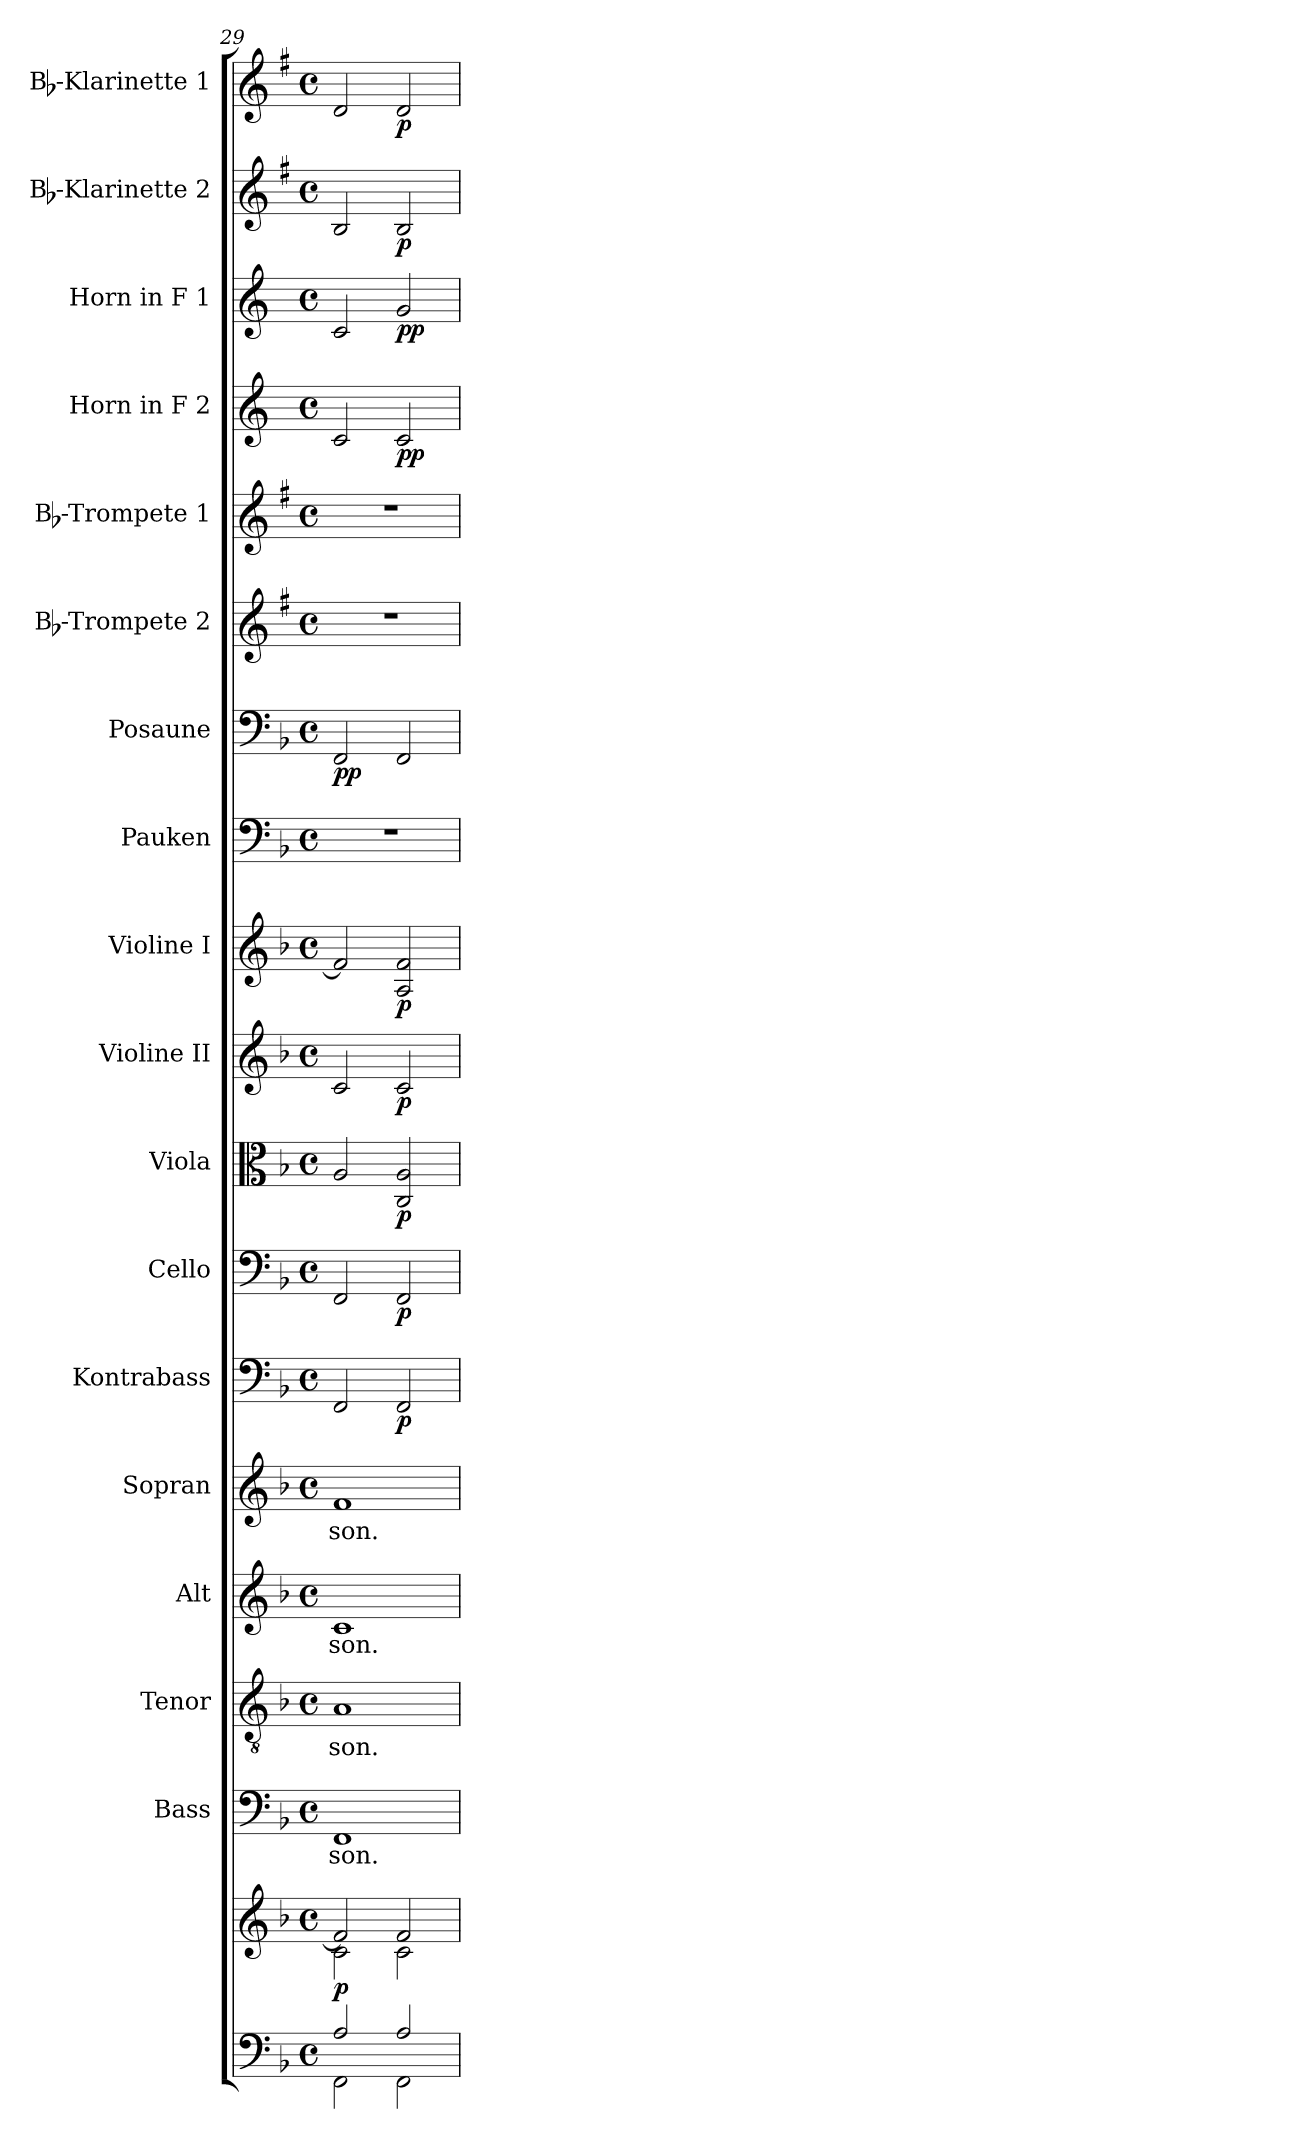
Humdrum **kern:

**kern	**kern	**dynam	**kern	**text	**kern	**text	**kern	**text	**kern	**text	**kern	**dynam	**kern	**dynam	**kern	**dynam	**kern	**dynam	**kern	**dynam	**kern	**kern	**dynam	**kern	**kern	**kern	**dynam	**kern	**dynam	**kern	**dynam	**kern	**dynam
*part18	*part18	*part18	*part17	*part17	*part16	*part16	*part15	*part15	*part14	*part14	*part13	*part13	*part12	*part12	*part11	*part11	*part10	*part10	*part9	*part9	*part8	*part7	*part7	*part6	*part5	*part4	*part4	*part3	*part3	*part2	*part2	*part1	*part1
*staff19	*staff18	*staff18/19	*staff17	*staff17	*staff16	*staff16	*staff15	*staff15	*staff14	*staff14	*staff13	*staff13	*staff12	*staff12	*staff11	*staff11	*staff10	*staff10	*staff9	*staff9	*staff8	*staff7	*staff7	*staff6	*staff5	*staff4	*staff4	*staff3	*staff3	*staff2	*staff2	*staff1	*staff1
*	*	*	*I"Bass	*	*I"Tenor	*	*I"Alt	*	*I"Sopran	*	*I"Kontrabass	*	*I"Cello	*	*I"Viola	*	*I"Violine II	*	*I"Violine I	*	*I"Pauken	*I"Posaune	*	*I"Bb-Trompete 2	*I"Bb-Trompete 1	*I"Horn in F 2	*	*I"Horn in F 1	*	*I"Bb-Klarinette 2	*	*I"Bb-Klarinette 1	*
*	*	*	*I'B.	*	*I'T.	*	*I'A.	*	*I'S.	*	*I'Kb.	*	*	*	*I'Vla.	*	*I'Vl. II	*	*I'Vl. I	*	*I'Pk.	*I'Pos.	*	*I'Bb Trp. 2	*I'Bb Trp. 1	*	*	*	*	*I'Bb Kl. 2	*	*I'Bb Kl. 1	*
*clefF4	*clefG2	*	*clefF4	*	*clefGv2	*	*clefG2	*	*clefG2	*	*clefF4	*	*clefF4	*	*clefC3	*	*clefG2	*	*clefG2	*	*clefF4	*clefF4	*	*clefG2	*clefG2	*clefG2	*	*clefG2	*	*clefG2	*	*clefG2	*
*	*	*	*	*	*	*	*	*	*	*	*ITrd7c12	*	*	*	*	*	*	*	*	*	*	*	*	*ITrd1c2	*ITrd1c2	*ITrd4c7	*	*ITrd4c7	*	*ITrd1c2	*	*ITrd1c2	*
*k[b-]	*k[b-]	*	*k[b-]	*	*k[b-]	*	*k[b-]	*	*k[b-]	*	*k[b-]	*	*k[b-]	*	*k[b-]	*	*k[b-]	*	*k[b-]	*	*k[b-]	*k[b-]	*	*k[b-]	*k[b-]	*k[b-]	*	*k[b-]	*	*k[b-]	*	*k[b-]	*
*F:	*F:	*	*F:	*	*F:	*	*F:	*	*F:	*	*F:	*	*F:	*	*F:	*	*F:	*	*F:	*	*F:	*F:	*	*F:	*F:	*F:	*	*F:	*	*F:	*	*F:	*
*M4/4	*M4/4	*	*M4/4	*	*M4/4	*	*M4/4	*	*M4/4	*	*M4/4	*	*M4/4	*	*M4/4	*	*M4/4	*	*M4/4	*	*M4/4	*M4/4	*	*M4/4	*M4/4	*M4/4	*	*M4/4	*	*M4/4	*	*M4/4	*
*met(c)	*met(c)	*	*met(c)	*	*met(c)	*	*met(c)	*	*met(c)	*	*met(c)	*	*met(c)	*	*met(c)	*	*met(c)	*	*met(c)	*	*met(c)	*met(c)	*	*met(c)	*met(c)	*met(c)	*	*met(c)	*	*met(c)	*	*met(c)	*
=29	=29	=29	=29	=29	=29	=29	=29	=29	=29	=29	=29	=29	=29	=29	=29	=29	=29	=29	=29	=29	=29	=29	=29	=29	=29	=29	=29	=29	=29	=29	=29	=29	=29
*^	*^	*	*	*	*	*	*	*	*	*	*	*	*	*	*	*	*	*	*	*	*	*	*	*	*	*	*	*	*	*	*	*	*
!	!	!	!	!LO:DY:b	!	!LO:LY:b	!	!LO:LY:b	!	!LO:LY:b	!	!LO:LY:b	!	!	!	!	!	!	!	!	!	!	!	!	!LO:DY:b	!	!	!	!	!	!	!	!	!	!
2A/	2FF\	2f/]	2c\	p	1FF	-son.	1A	-son.	1c	-son.	1f	-son.	2FFF/	.	2FF/	.	2A/	.	2c/	.	2f/]	.	1r	2FF/	pp	1r	1r	2F/	.	2F/	.	2A/	.	2c/	.
!	!	!	!	!	!	!	!	!	!	!	!	!	!	!LO:DY:b	!	!LO:DY:b	!	!LO:DY:b	!	!LO:DY:b	!	!LO:DY:b	!	!	!	!	!	!	!LO:DY:b	!	!LO:DY:b	!	!LO:DY:b	!	!LO:DY:b
2A/	2FF\	2f/	2c\	.	.	.	.	.	.	.	.	.	2FFF/	p	2FF/	p	2C/ 2A/	p	2c/	p	2A/ 2f/	p	.	2FF/	.	.	.	2F/	pp	2c/	pp	2A/	p	2c/	p
*v	*v	*	*	*	*	*	*	*	*	*	*	*	*	*	*	*	*	*	*	*	*	*	*	*	*	*	*	*	*	*	*	*	*	*	*
*	*v	*v	*	*	*	*	*	*	*	*	*	*	*	*	*	*	*	*	*	*	*	*	*	*	*	*	*	*	*	*	*	*	*	*
=	=	=	=	=	=	=	=	=	=	=	=	=	=	=	=	=	=	=	=	=	=	=	=	=	=	=	=	=	=	=	=	=	=
*-	*-	*-	*-	*-	*-	*-	*-	*-	*-	*-	*-	*-	*-	*-	*-	*-	*-	*-	*-	*-	*-	*-	*-	*-	*-	*-	*-	*-	*-	*-	*-	*-	*-
